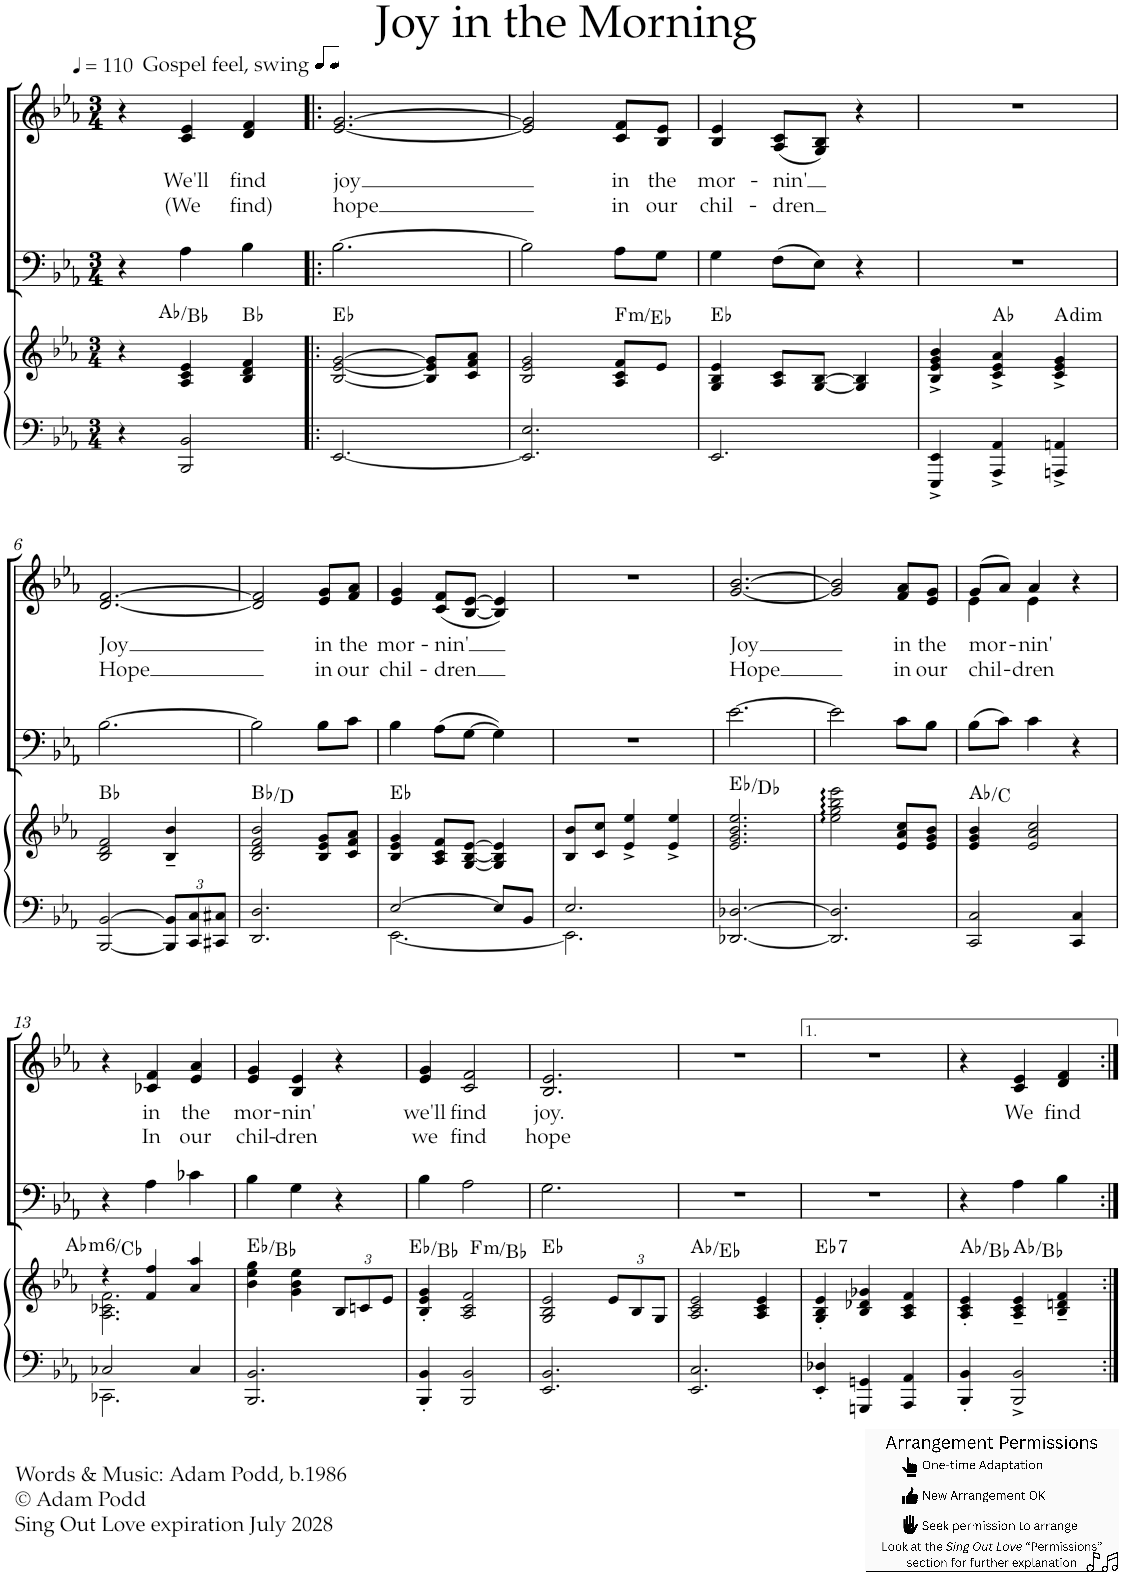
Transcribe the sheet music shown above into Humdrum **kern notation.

**kern	**kern	**harte	**kern	**kern	**text	**text
*part2	*part2	*part2	*part1	*part1	*part1	*part1
*staff4	*staff3	*	*staff2	*staff1	*staff1	*staff1
*I"Piano	*	*	*I"Violins (section)	*	*	*
*I'Pno	*	*	*	*	*	*
*	*	*	*stria5	*stria5	*	*
*clefF4	*clefG2	*	*clefF4	*clefG2	*	*
*k[b-e-a-]	*k[b-e-a-]	*	*k[b-e-a-]	*k[b-e-a-]	*	*
*E-:	*E-:	*	*E-:	*E-:	*	*
*M3/4	*M3/4	*	*M3/4	*M3/4	*	*
=1	=1	=1	=1	=1	=1	=1
*	*^	*	*	*^	*	*
4r	4r	8ryy	.	4r	4r	8ryy	.	.
!	!	!	!	!	!	!LO:TX:a:t=Gospel feel, swing	!	!
.	.	2ryy	Ab:maj/2	.	.	2ryy	.	.
!	!	!	!	!	!	!	!LO:LY:b	!LO:LY:b
2BBB-/ 2BB-/	4A-/ 4c/ 4e-/	.	.	4A-\	4c/ 4e-/	.	We'll	(We
!	!	!	!	!	!	!	!LO:LY:b	!LO:LY:b
.	4B-/ 4d/ 4f/	.	Bb:maj	4B-\	4d/ 4f/	.	find	find)
.	.	8ryy	.	.	.	8ryy	.	.
=2!|:	=2!|:	=2!|:	=2!|:	=2!|:	=2!|:	=2!|:	=2!|:	=2!|:
!	!	!	!	!	!	!	!LO:LY:b	!LO:LY:b
*	*v	*v	*	*	*v	*v	*	*
[<2.EE-/	[<2B-/ [<2e-/ [>2g/	Eb:maj	[>2.B-\	[<2.e-/ [>2.g/	joy	hope
.	8B-/] 8e-/] 8g/]L	.	.	.	.	.
.	8c/ 8f/ 8a-/J	.	.	.	.	.
=3	=3	=3	=3	=3	=3	=3
2.EE-/] 2.E-/	2B-/ 2e-/ 2g/	.	2B-\]	2e-/] 2g/]	.	.
!	!	!LO:H:kt=m	!	!	!LO:LY:b	!LO:LY:b
.	8A-/ 8c/ 8f/L	F:min/b7	8A-\L	8c/ 8f/L	in	in
!	!	!	!	!	!LO:LY:b	!LO:LY:b
.	8e-/J	.	8G\J	8B-/ 8e-/J	the	our
=4	=4	=4	=4	=4	=4	=4
!	!	!	!	!	!LO:LY:b	!LO:LY:b
2.EE-/	4G/ 4B-/ 4e-/	Eb:maj	4G\	4B-/ 4e-/	mor-	chil-
!	!	!	!	!	!LO:LY:b	!LO:LY:b
.	8A-/ 8c/L	.	8F\L	(<8A-/ 8c/L	-nin'	-dren
.	[<8G/ [>8B-/J	.	8E-\J	8G/ 8B-/J)	.	.
.	4G/] 4B-/]	.	4r	4r	.	.
=5	=5	=5	=5	=5	=5	=5
4EEE-/^ 4EE-/^	4B-/^ 4e-/^ 4g/^ 4b-/^	.	2.r	2.r	.	.
4AAA-/^ 4AA-/^	4c/^ 4e-/^ 4a-/^	Ab:maj	.	.	.	.
!	!	!LO:H:kt=dim	!	!	!	!
4AAAn/^ 4AAn/^	4c/^ 4e-/^ 4g/^	A:dim	.	.	.	.
!!LO:LB:g=z
=6	=6	=6	=6	=6	=6	=6
!	!	!	!	!	!LO:LY:b	!LO:LY:b
[<2BBB-/ [>2BB-/	2B-/ 2d/ 2f/	Bb:maj	[>2.B-\	[<2.d/ [>2.f/	Joy	Hope
*Xbrackettup	*	*	*	*	*	*
12BBB-/] 12BB-/]L	4B-/~ 4b-/~	.	.	.	.	.
12CC/ 12C/	.	.	.	.	.	.
12CC#X/ 12C#X/J	.	.	.	.	.	.
=7	=7	=7	=7	=7	=7	=7
2.DD/ 2.D/	2B-/ 2d/ 2f/ 2b-/	Bb:maj/3	2B-\]	2d/] 2f/]	.	.
!	!	!	!	!	!LO:LY:b	!LO:LY:b
.	8B-/ 8e-/ 8g/L	.	8B-\L	8e-/ 8g/L	in	in
!	!	!	!	!	!LO:LY:b	!LO:LY:b
.	8c/ 8f/ 8a-/J	.	8c\J	8f/ 8a-/J	the	our
=8	=8	=8	=8	=8	=8	=8
*^	*	*	*	*	*	*
!	!	!	!	!	!	!LO:LY:b	!LO:LY:b
[>2E-/	[<2.EE-\	4B-/ 4e-/ 4g/	Eb:maj	4B-\	4e-/ 4g/	mor-	chil-
!	!	!	!	!	!	!LO:LY:b	!LO:LY:b
.	.	8A-/ 8c/ 8f/L	.	8A-\L	(<8c/ 8f/L	-nin'	-dren
.	.	[<8G/ [<8B-/ [>8e-/J	.	[>8G\J	[<8B-/ [>8e-/J	.	.
8E-/L]	.	4G/] 4B-/] 4e-/]	.	4G\]	4B-/] 4e-/])	.	.
8BB-/J	.	.	.	.	.	.	.
=9	=9	=9	=9	=9	=9	=9	=9
2.E-/	2.EE-\]	8B-/ 8b-/L	.	2.r	2.r	.	.
.	.	8c/ 8cc/J	.	.	.	.	.
.	.	4e-/^ 4ee-/^	.	.	.	.	.
.	.	4e-/^ 4ee-/^	.	.	.	.	.
*v	*v	*	*	*	*	*	*
=10	=10	=10	=10	=10	=10	=10
!	!	!	!	!	!LO:LY:b	!LO:LY:b
[<2.DD-X/ [>2.D-X/	2.e-/ 2.g/ 2.b-/ 2.ee-/	Eb:maj/b7	[>2.e-\	[<2.g/ [>2.b-/	Joy	Hope
=11	=11	=11	=11	=11	=11	=11
2.DD-/] 2.D-/]	2ee-\ 2gg\ 2bb-\ 2eee-\	.	2e-\]	2g/] 2b-/]	.	.
!	!	!	!	!	!LO:LY:b	!LO:LY:b
.	8e-/ 8a-/ 8cc/L	.	8c\L	8f/ 8a-/L	in	in
!	!	!	!	!	!LO:LY:b	!LO:LY:b
.	8e-/ 8g/ 8b-/J	.	8B-\J	8e-/ 8g/J	the	our
=12	=12	=12	=12	=12	=12	=12
!	!	!	!	!	!LO:LY:b	!LO:LY:b
*	*	*	*	*^	*	*
2CC/ 2C/	4e-/ 4g/ 4b-/	Ab:maj/3	8B-\L	(>8g/L	4e-\	mor-	chil-
.	.	.	8c\J	8a-/J)	.	.	.
!	!	!	!	!	!	!LO:LY:b	!LO:LY:b
.	2e-/ 2a-/ 2cc/	.	4c\	4a-/	4e-\	-nin'	-dren
4CC/ 4C/	.	.	4r	4r	4ryy	.	.
!!LO:LB:g=z
=13	=13	=13	=13	=13	=13	=13	=13
*^	*^	*	*	*	*	*	*
!	!	!	!	!LO:H:kt=m6	!	!	!	!	!
*	*	*	*	*	*	*v	*v	*	*
2C-X/	2.CC-X\	4r	2.A-\ 2.c-X\ 2.f\	Ab:min6/b3	4r	4r	.	.
!	!	!	!	!	!	!	!LO:LY:b	!LO:LY:b
.	.	4f/ 4ff/	.	.	4A-\	4c-X/ 4f/	in	In
!	!	!	!	!	!	!	!LO:LY:b	!LO:LY:b
4C-/	.	4a-/ 4aa-/	.	.	4c-X\	4e-/ 4a-/	the	our
*v	*v	*	*	*	*	*	*	*
*	*v	*v	*	*	*	*	*
=14	=14	=14	=14	=14	=14	=14
!	!	!	!	!	!LO:LY:b	!LO:LY:b
2.BBB-/ 2.BB-/	4b-\ 4ee-\ 4gg\	Eb:maj/5	4B-\	4e-/ 4g/	mor-	chil-
!	!	!	!	!	!LO:LY:b	!LO:LY:b
.	4g\ 4b-\ 4ee-\	.	4G\	4B-/ 4e-/	-nin'	-dren
*	*Xbrackettup	*	*	*	*	*
.	12B-/L	.	4r	4r	.	.
.	12cn/	.	.	.	.	.
.	12e-/J	.	.	.	.	.
=15	=15	=15	=15	=15	=15	=15
!	!	!	!	!	!LO:LY:b	!LO:LY:b
4BBB-/' 4BB-/'	4B-/' 4e-/' 4g/'	Eb:maj/5	4B-\	4e-/ 4g/	we'll	we
!	!	!LO:H:kt=m	!	!	!LO:LY:b	!LO:LY:b
2BBB-/ 2BB-/	2A-/ 2c/ 2f/	F:min/4	2A-\	2c/ 2f/	find	find
=16	=16	=16	=16	=16	=16	=16
!	!	!	!	!	!LO:LY:b	!LO:LY:b
2.EE-/ 2.BB-/	2G/ 2B-/ 2e-/	Eb:maj	2.G\	2.B-/ 2.e-/	joy.	hope
.	12e-/L	.	.	.	.	.
.	12B-/	.	.	.	.	.
.	12G/J	.	.	.	.	.
=17	=17	=17	=17	=17	=17	=17
2.EE-/ 2.C/	2A-/ 2c/ 2e-/	Ab:maj/5	2.r	2.r	.	.
.	4A-/ 4c/ 4e-/	.	.	.	.	.
=18	=18	=18	=18	=18	=18	=18
!	!	!LO:H:kt=7	!	!	!	!
4EE-/' 4D-X/'	4G/' 4B-/' 4e-/'	Eb:7	2.r	2.r	.	.
4GGGn/ 4GGn/	4B-/ 4d-X/ 4g-X/	.	.	.	.	.
4AAA-/ 4AA-/	4A-/ 4c/ 4f/	.	.	.	.	.
=19	=19	=19	=19	=19	=19	=19
4BBB-/' 4BB-/'	4A-/' 4c/' 4e-/'	Ab:maj/2	4r	4r	.	.
!	!	!	!	!	!LO:LY:b	!
2BBB-/^ 2BB-/^	4A-/~ 4c/~ 4e-/~	Ab:maj/2	4A-\	4c/ 4e-/	We	.
!	!	!	!	!	!LO:LY:b	!
.	4B-/~ 4dn/~ 4f/~	.	4B-\	4d/ 4f/	find	.
=:|!	=:|!	=:|!	=:|!	=:|!	=:|!	=:|!
*-	*-	*-	*-	*-	*-	*-
